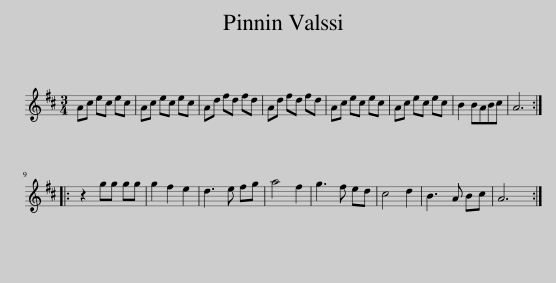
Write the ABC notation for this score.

X:1
L:1/8
M:3/4
I:linebreak $
K:D
V:1 treble
V:1
 Ac ec ec | Ac ec ec | Ad fd fd | Ad fd fd | Ac ec ec | %5
 Ac ec ec | B2 BABc | A6 ::$ z2 gg gg | g2 f2 e2 | %10
 d3 e fg | a4 f2 | g3 f ed | c4 d2 | B3 A Bc | %15
 A6 :| %16
